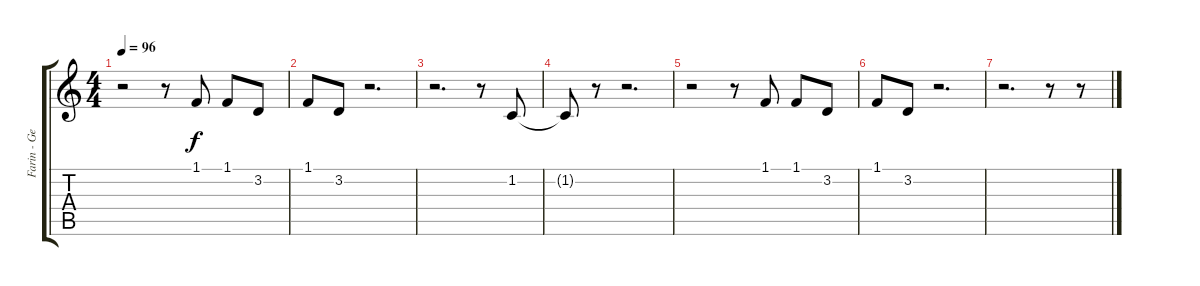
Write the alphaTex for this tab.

\track ("Farin - Gesang" "Farin - Ge") {instrument tenorsax}
\staff {score tabs}
\tuning (E4 B3 G3 D3 A2 E2) {hide}
\ts (4 4)
\tempo 96
\clef g2
\ks c
r.2{dy f} r.8 1.1.8 1.1.8 3.2.8 |
1.1.8 3.2.8 r.2{d} |
r.2{d} r.8 1.2.8 |
1.2{t}.8 r.8 r.2{d} |
r.2 r.8 1.1.8 1.1.8 3.2.8 |
1.1.8 3.2.8 r.2{d} |
r.2{d} r.8 r.8
